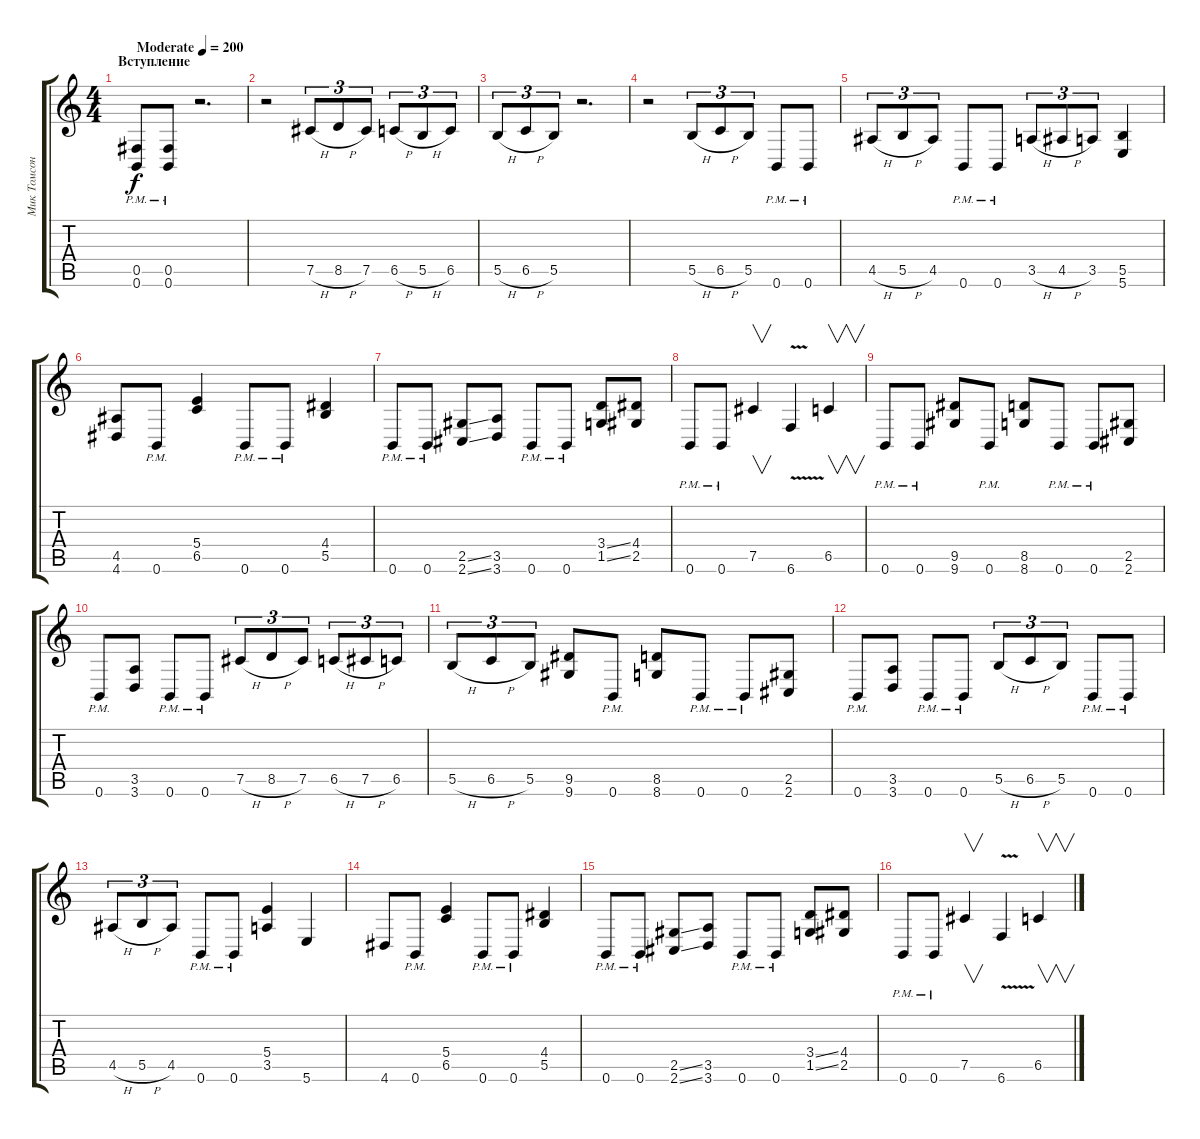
\track ("Мик Томсон" "Мик Томсон") {instrument distortionguitar}
\staff {score tabs}
\tuning (Db4 Ab3 E3 B2 Gb2 B1) {hide}
\ts (4 4)
\section ("" "Вступление")
\tempo (200 "Moderate")
\clef g2
\ks c
(0.5{pm} 0.6{pm}).8{dy f instrument distortionguitar} (0.5{pm} 0.6{pm}).8 r.2{d} |
r.2 7.5{h}.8{tu (3 2)} 8.5{h}.8{tu (3 2)} 7.5.8{tu (3 2)} 6.5{h}.8{tu (3 2)} 5.5{h}.8{tu (3 2)} 6.5.8{tu (3 2)} |
5.5{h}.8{tu (3 2)} 6.5{h}.8{tu (3 2)} 5.5.8{tu (3 2)} r.2{d} |
r.2 5.5{h}.8{tu (3 2)} 6.5{h}.8{tu (3 2)} 5.5.8{tu (3 2)} 0.6{pm}.8 0.6{pm}.8 |
4.5{h}.8{tu (3 2)} 5.5{h}.8{tu (3 2)} 4.5.8{tu (3 2)} 0.6{pm}.8 0.6{pm}.8 3.5{h}.8{tu (3 2)} 4.5{h}.8{tu (3 2)} 3.5.8{tu (3 2)} (5.5 5.6).4 |
(4.5 4.6).8 0.6{pm}.8 (5.4 6.5).4 0.6{pm}.8 0.6{pm}.8 (4.4 5.5).4 |
0.6{pm}.8 0.6{pm}.8 (2.5{ss} 2.6{ss}).8 (3.5 3.6).8 0.6{pm}.8 0.6{pm}.8 (3.4{ss} 1.5{ss}).8 (4.4 2.5).8 |
0.6{pm}.8 0.6{pm}.8 7.5.4{v} 6.6{v}.4 6.5.4{v} |
0.6{pm}.8 0.6{pm}.8 (9.5 9.6).8 0.6{pm}.8 (8.5 8.6).8 0.6{pm}.8 0.6{pm}.8 (2.5 2.6).8 |
0.6{pm}.8 (3.5 3.6).8 0.6{pm}.8 0.6{pm}.8 7.5{h}.8{tu (3 2)} 8.5{h}.8{tu (3 2)} 7.5.8{tu (3 2)} 6.5{h}.8{tu (3 2)} 7.5{h}.8{tu (3 2)} 6.5.8{tu (3 2)} |
5.5{h}.8{tu (3 2)} 6.5{h}.8{tu (3 2)} 5.5.8{tu (3 2)} (9.5 9.6).8 0.6{pm}.8 (8.5 8.6).8 0.6{pm}.8 0.6{pm}.8 (2.5 2.6).8 |
0.6{pm}.8 (3.5 3.6).8 0.6{pm}.8 0.6{pm}.8 5.5{h}.8{tu (3 2)} 6.5{h}.8{tu (3 2)} 5.5.8{tu (3 2)} 0.6{pm}.8 0.6{pm}.8 |
4.5{h}.8{tu (3 2)} 5.5{h}.8{tu (3 2)} 4.5.8{tu (3 2)} 0.6{pm}.8 0.6{pm}.8 (5.4 3.5).4 5.6.4 |
4.6.8 0.6{pm}.8 (5.4 6.5).4 0.6{pm}.8 0.6{pm}.8 (4.4 5.5).4 |
0.6{pm}.8 0.6{pm}.8 (2.5{ss} 2.6{ss}).8 (3.5 3.6).8 0.6{pm}.8 0.6{pm}.8 (3.4{ss} 1.5{ss}).8 (4.4 2.5).8 |
0.6{pm}.8 0.6{pm}.8 7.5.4{v} 6.6{v}.4 6.5.4{v}
